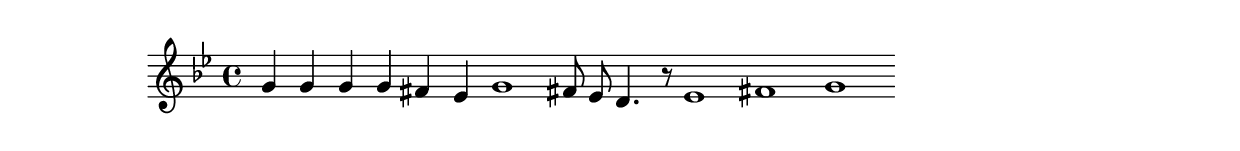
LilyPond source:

%% Do not edit this file; it is auto-generated from input/new
%% This file is in the public domain.
\version "2.12.0"

\header {
  texidoces = "
Para las improvisaciones o @emph{taqasim} que son libres durante unos
momentos, se puede omitir la indicación de compás y se puede usar
@code{\cadenzaOn}.  Podría ser necesario ajustar el estilo de
alteraciones accidentales, porque la ausencia de líneas divisorias
hará que la alteración aparezca una sola vez.  He aquí un ejemplo de
cómo podría ser el comienzo de una improvisación @emph{hijaz}:

"
doctitlees = "Improvisación de música árabe"

  lsrtags = "world-music"
  texidoc = "For improvisations or @emph{taqasim} which are
temporarily free, the time signature can be omitted and
@code{\cadenzaOn} can be used.  Adjusting the accidental style
might be required, since the absence of bar lines will cause the
accidental to be marked only once.  Here is an example of what
could be the start of a @emph{hijaz} improvisation:"
doctitle = "Arabic improvisation"
} % begin verbatim


\include "arabic.ly"

\relative sol' {
  \key re \kurd
  #(set-accidental-style 'forget)
  \cadenzaOn
  sol4 sol sol sol fad mib sol1 fad8 mib re4. r8 mib1 fad sol
}
